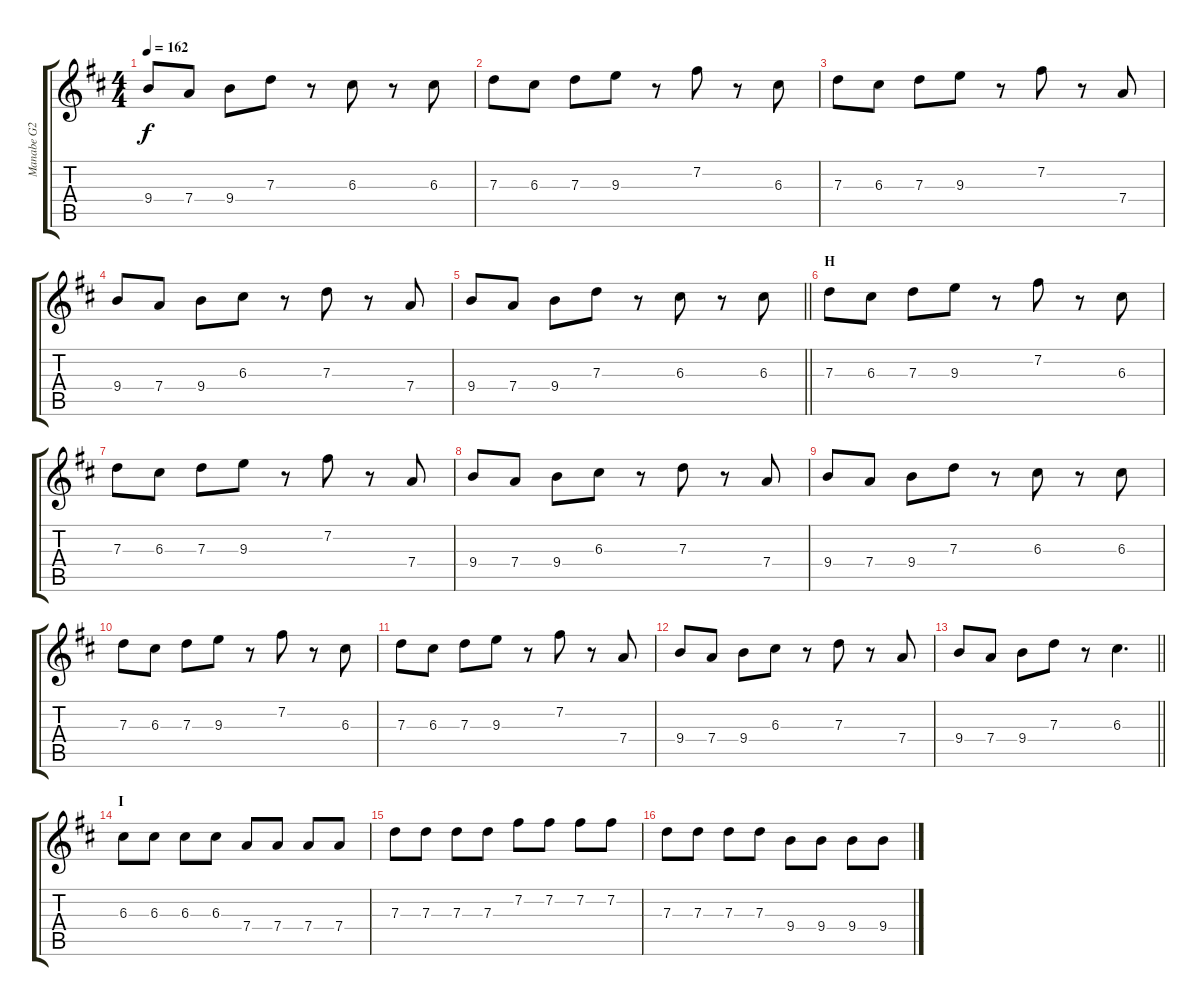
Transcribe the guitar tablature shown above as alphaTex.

\track ("Manabe G2" "Manabe G2") {instrument overdrivenguitar}
\staff {score tabs}
\tuning (E4 B3 G3 D3 A2 E2) {hide}
\ts (4 4)
\tempo 162
\clef g2
\ks d
9.4.8{dy f} 7.4.8 9.4.8 7.3.8 r.8 6.3.8 r.8 6.3.8 |
7.3.8 6.3.8 7.3.8 9.3.8 r.8 7.2.8 r.8 6.3.8 |
7.3.8 6.3.8 7.3.8 9.3.8 r.8 7.2.8 r.8 7.4.8 |
9.4.8 7.4.8 9.4.8 6.3.8 r.8 7.3.8 r.8 7.4.8 |
\barLineRight lightlight
9.4.8 7.4.8 9.4.8 7.3.8 r.8 6.3.8 r.8 6.3.8 |
\section ("" "H")
7.3.8 6.3.8 7.3.8 9.3.8 r.8 7.2.8 r.8 6.3.8 |
7.3.8 6.3.8 7.3.8 9.3.8 r.8 7.2.8 r.8 7.4.8 |
9.4.8 7.4.8 9.4.8 6.3.8 r.8 7.3.8 r.8 7.4.8 |
9.4.8 7.4.8 9.4.8 7.3.8 r.8 6.3.8 r.8 6.3.8 |
7.3.8 6.3.8 7.3.8 9.3.8 r.8 7.2.8 r.8 6.3.8 |
7.3.8 6.3.8 7.3.8 9.3.8 r.8 7.2.8 r.8 7.4.8 |
9.4.8 7.4.8 9.4.8 6.3.8 r.8 7.3.8 r.8 7.4.8 |
\barLineRight lightlight
9.4.8 7.4.8 9.4.8 7.3.8 r.8 6.3.4{d} |
\section ("" "I")
6.3.8 6.3.8 6.3.8 6.3.8 7.4.8 7.4.8 7.4.8 7.4.8 |
7.3.8 7.3.8 7.3.8 7.3.8 7.2.8 7.2.8 7.2.8 7.2.8 |
7.3.8 7.3.8 7.3.8 7.3.8 9.4.8 9.4.8 9.4.8 9.4.8
